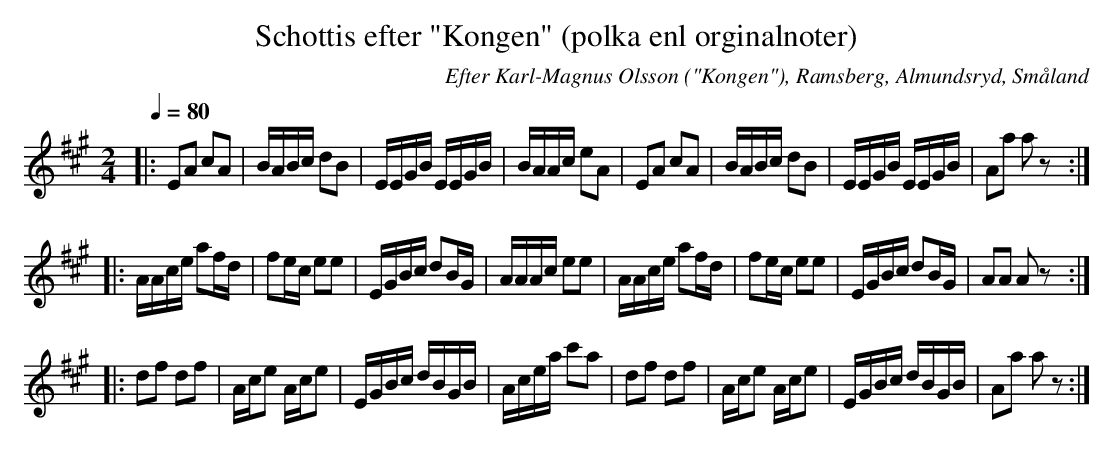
X:1
T:Schottis efter "Kongen" (polka enl orginalnoter)
O:Efter Karl-Magnus Olsson ("Kongen"), Ramsberg, Almundsryd, Småland
L:1/16
Q:1/4=80
M:2/4
K:A
|:E2A2 c2A2 | BABc d2B2 | EEGB EEGB | BAAc e2A2 | E2A2 c2A2 | BABc d2B2 | EEGB EEGB | A2a2 a2 z2 ::
AAce a2fd | f2ec e2e2 | EGBc d2BG | AAAc e2e2 | AAce a2fd | f2ec e2e2 | EGBc d2BG | A2A2 A2 z2 ::
d2f2 d2f2 | Ace2 Ace2 | EGBc dBGB | Acea c'2a2 | d2f2 d2f2 | Ace2 Ace2 | EGBc dBGB | A2a2 a2 z2 :|
